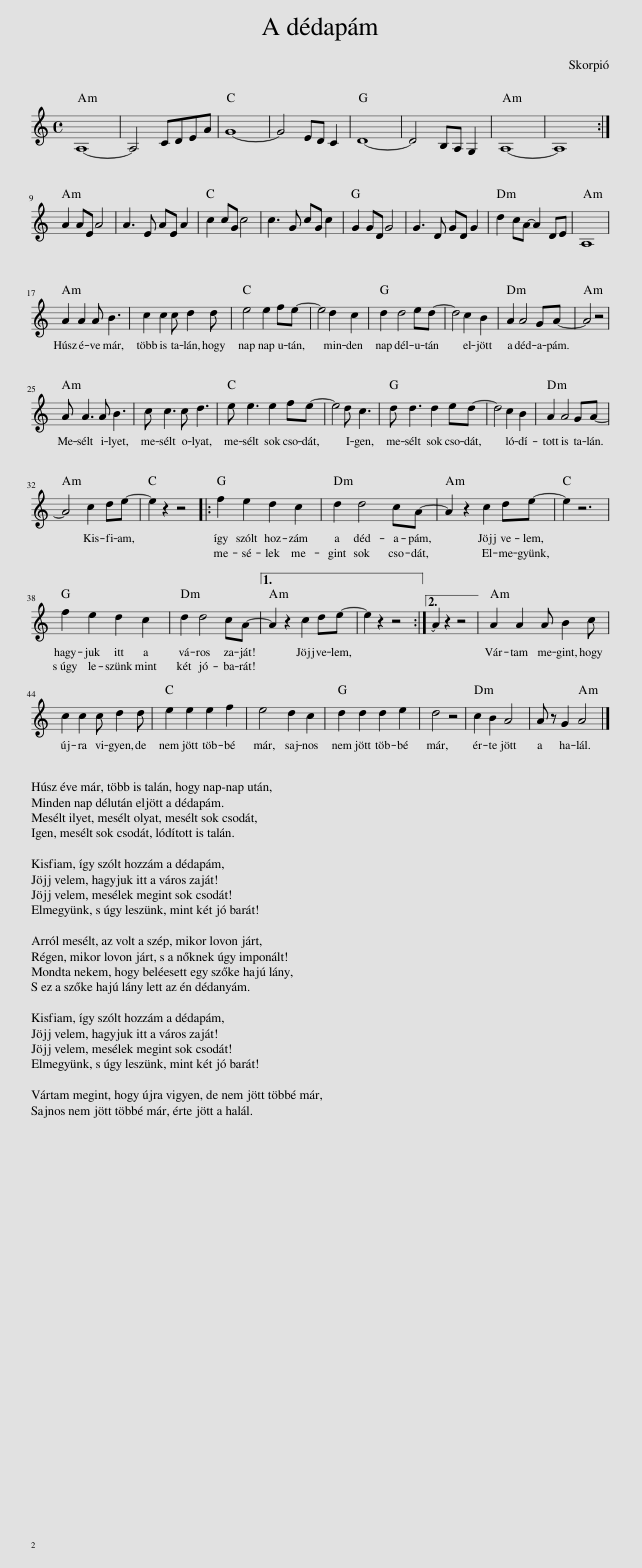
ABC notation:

X:1
L:1/8
Q:1/4=140
M:4/4
I:linebreak $
K:C
V:1 treble
V:1
 A,8- | A,4 CDEA | G8- | G4 ED C2 | D8- | %5
 D4 B,A, G,2 | A,8- | A,8 :|$ A2 AE A4 | A3 E AE A2 | %10
 c2 cG c4 | c3 G cG c2 | G2 GD G4 | G3 D GD G2 | d2 cA- A2 DE | %15
 A,8 |$ A2 A2 A B3 | c2 c2 c d2 d | e4 e2 fe- | e4 d2 c2 | %20
 d2 d4 ed- | d4 c2 B2 | A2 A4 GA- | A4 z4 |$ A A3 A B3 | %25
 c c3 c d3 | e e3 e2 fe- | e4 d c3 | d d3 d2 ed- | d4 c2 B2 | %30
 A2 A4 GA- |$ A4 c2 de- | e2 z2 z4 |: f2 e2 d2 c2 | d2 d4 cA- | %35
 A2 z2 c2 de- | e2 z6 |$ f2 e2 d2 c2 | d2 d4 cA- |1 A2- z2 c2 de- | %40
 e2 z2 z4 :|2 A2 z2 z4 || A2 A2 A B2 c |$ c2 c2 c d2 d | e2 e2 e2 f2 | %45
 e4 d2 c2 | d2 d2 d2 e2 | d4 z4 | c2 B2 A4 | A z G2 A4 |] %50
